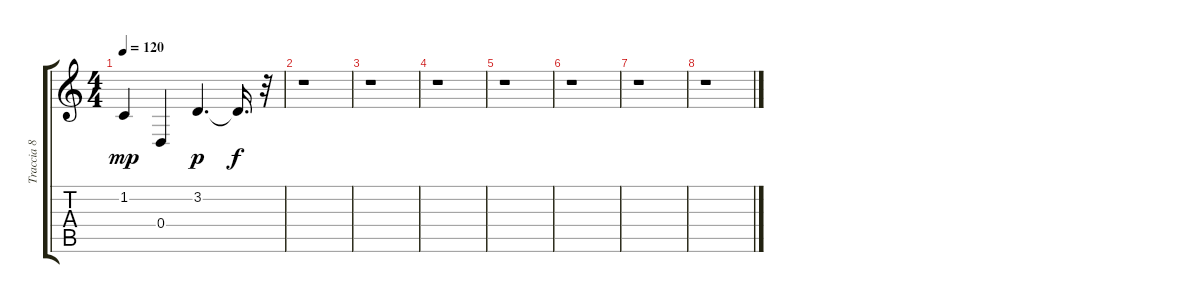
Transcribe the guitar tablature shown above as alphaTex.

\track ("Traccia 8" "Traccia 8") {instrument synthstrings2}
\staff {score tabs}
\tuning (E4 B3 G3 D3 A2 E2) {hide}
\ts (4 4)
\tempo 120
\clef g2
\ks c
1.2.4{dy mp} 0.4.4 3.2.4{d dy p} 3.2{t}.16{d dy f} r.32 |
r.1 |
r.1 |
r.1 |
r.1 |
r.1 |
r.1 |
r.1
